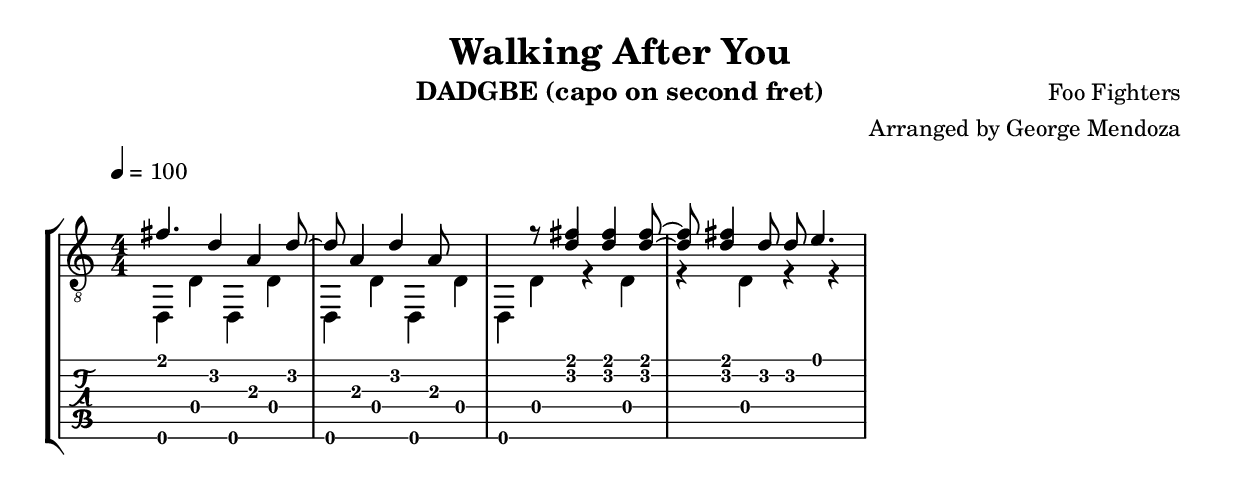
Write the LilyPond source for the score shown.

\version "2.12.3"
\include "english.ly"

\paper {
 indent = #0
}

\header {
  title = "Walking After You"
  composer = "Foo Fighters"
  arranger = "Arranged by George Mendoza"
  instrument = "DADGBE (capo on second fret)"
}

%-----------------------------------------------------------------------
% Chord Sets


%-----------------------------------------------------------------------
% Bars

vOneBarTabOneScoreOneLineOneBarOne = {  <fs'\1>4. <d'\2>4 <a\3>4 <d'~\2>8  }
vTwoBarTabOneScoreOneLineOneBarOne = {  <d,\6>4 <d\4>4 <d,\6>4 <d\4>4  }
cBarTabOneScoreOneLineOneBarOne = {   }
sBarTabOneScoreOneLineOneBarOne = {  r1 }

vOneBarTabOneScoreOneLineOneBarTwo = {  <d'\2>8 <a\3>4 <d'\2>4 <a\3>8 \skip 4  }
vTwoBarTabOneScoreOneLineOneBarTwo = {  <d,\6>4 <d\4>4 <d,\6>4 <d\4>4  }
cBarTabOneScoreOneLineOneBarTwo = {   }
sBarTabOneScoreOneLineOneBarTwo = {  r1 }

vOneBarTabOneScoreOneLineTwoBarOne = {  \skip 4 r8 <d'\2 fs'\1 >4 <d'\2 fs'\1 >4 <d'~\2 fs'~\1 >8  }
vTwoBarTabOneScoreOneLineTwoBarOne = {  <d,\6>4 <d\4>4 r4 <d\4>4  }
cBarTabOneScoreOneLineTwoBarOne = {   }
sBarTabOneScoreOneLineTwoBarOne = {  r1 }

vOneBarTabOneScoreOneLineTwoBarTwo = {  <d'\2 fs'\1 >8 <d'\2 fs'\1 >4 <d'\2>8 <d'\2>8 <e'\1>4.  }
vTwoBarTabOneScoreOneLineTwoBarTwo = {  r4 <d\4>4 r4 r4  }
cBarTabOneScoreOneLineTwoBarTwo = {   }
sBarTabOneScoreOneLineTwoBarTwo = {  r1 }


%-----------------------------------------------------------------------
% Lines

vOneLineTabOneScoreOneLineOne = { \vOneBarTabOneScoreOneLineOneBarOne \vOneBarTabOneScoreOneLineOneBarTwo  }
vTwoLineTabOneScoreOneLineOne = { \vTwoBarTabOneScoreOneLineOneBarOne \vTwoBarTabOneScoreOneLineOneBarTwo  }
cLineTabOneScoreOneLineOne = { \cBarTabOneScoreOneLineOneBarOne \cBarTabOneScoreOneLineOneBarTwo }
sLineTabOneScoreOneLineOne = { \sBarTabOneScoreOneLineOneBarOne \sBarTabOneScoreOneLineOneBarTwo }

vOneLineTabOneScoreOneLineTwo = { \vOneBarTabOneScoreOneLineTwoBarOne \vOneBarTabOneScoreOneLineTwoBarTwo \break }
vTwoLineTabOneScoreOneLineTwo = { \vTwoBarTabOneScoreOneLineTwoBarOne \vTwoBarTabOneScoreOneLineTwoBarTwo \break }
cLineTabOneScoreOneLineTwo = { \cBarTabOneScoreOneLineTwoBarOne \cBarTabOneScoreOneLineTwoBarTwo }
sLineTabOneScoreOneLineTwo = { \sBarTabOneScoreOneLineTwoBarOne \sBarTabOneScoreOneLineTwoBarTwo }


%-----------------------------------------------------------------------
% Stanzas


%-----------------------------------------------------------------------
% Scores

vOneScoreTabOneScoreOne = { \vOneLineTabOneScoreOneLineOne \vOneLineTabOneScoreOneLineTwo }
vTwoScoreTabOneScoreOne = { \vTwoLineTabOneScoreOneLineOne \vTwoLineTabOneScoreOneLineTwo }
cScoreTabOneScoreOne = { \cLineTabOneScoreOneLineOne \cLineTabOneScoreOneLineTwo }
sScoreTabOneScoreOne = { \sLineTabOneScoreOneLineOne \sLineTabOneScoreOneLineTwo }


%-----------------------------------------------------------------------
% Voices

vOne = {
  \transposition d''
  \vOneScoreTabOneScoreOne
}

vTwo = {
  \transposition d'
  \vTwoScoreTabOneScoreOne
}


%-----------------------------------------------------------------------
% Stanza Headings

stanzaHeadings = { \sScoreTabOneScoreOne }

%-----------------------------------------------------------------------
% Chord Headings

chordHeadings = { \cScoreTabOneScoreOne }

%-----------------------------------------------------------------------

\score {
  \new StaffGroup <<
    \new Staff <<
      
      \tempo 4 = 100

      \clef "treble_8"

      \new Voice \with { \remove Rest_engraver } {
        \stanzaHeadings
      }

      \new Voice {
        
        \voiceOne
        \vOne
      }
      \new Voice {
        
        \voiceTwo
        \vTwo
      }
    >>

    \new TabStaff <<
      \set TabStaff.stringTunings = #guitar-drop-d-tuning
      \new TabVoice {
        \slurUp
        \vOne
      }
      \new TabVoice {
        \slurUp
        \vTwo
      }
      \new TabVoice {
        \chordHeadings
      }
    >>
  >>

  \layout {
    \context { \Staff
      \override TimeSignature #'style = #'numbered
      \override StringNumber #'transparent = ##t
    }
    \context { \TabStaff
      \override TimeSignature #'style = #'numbered
    }
    \context { \Voice
      \remove Slur_engraver
    }
    \context { \TabVoice
      \remove Dots_engraver
      \remove Stem_engraver
      \remove Rest_engraver
    }
  }
}

% showLastLength = R1*4
\score {
  \new Staff \with {midiInstrument = #"acoustic guitar (nylon)"} <<
    \tempo 4 = 100

    \clef "treble_8"

    \new Voice {
      \unfoldRepeats {
        \vOne
      }
    }
    \new Voice {
      \unfoldRepeats {
        \vTwo
      }
    }
  >>

  \midi {}
}
